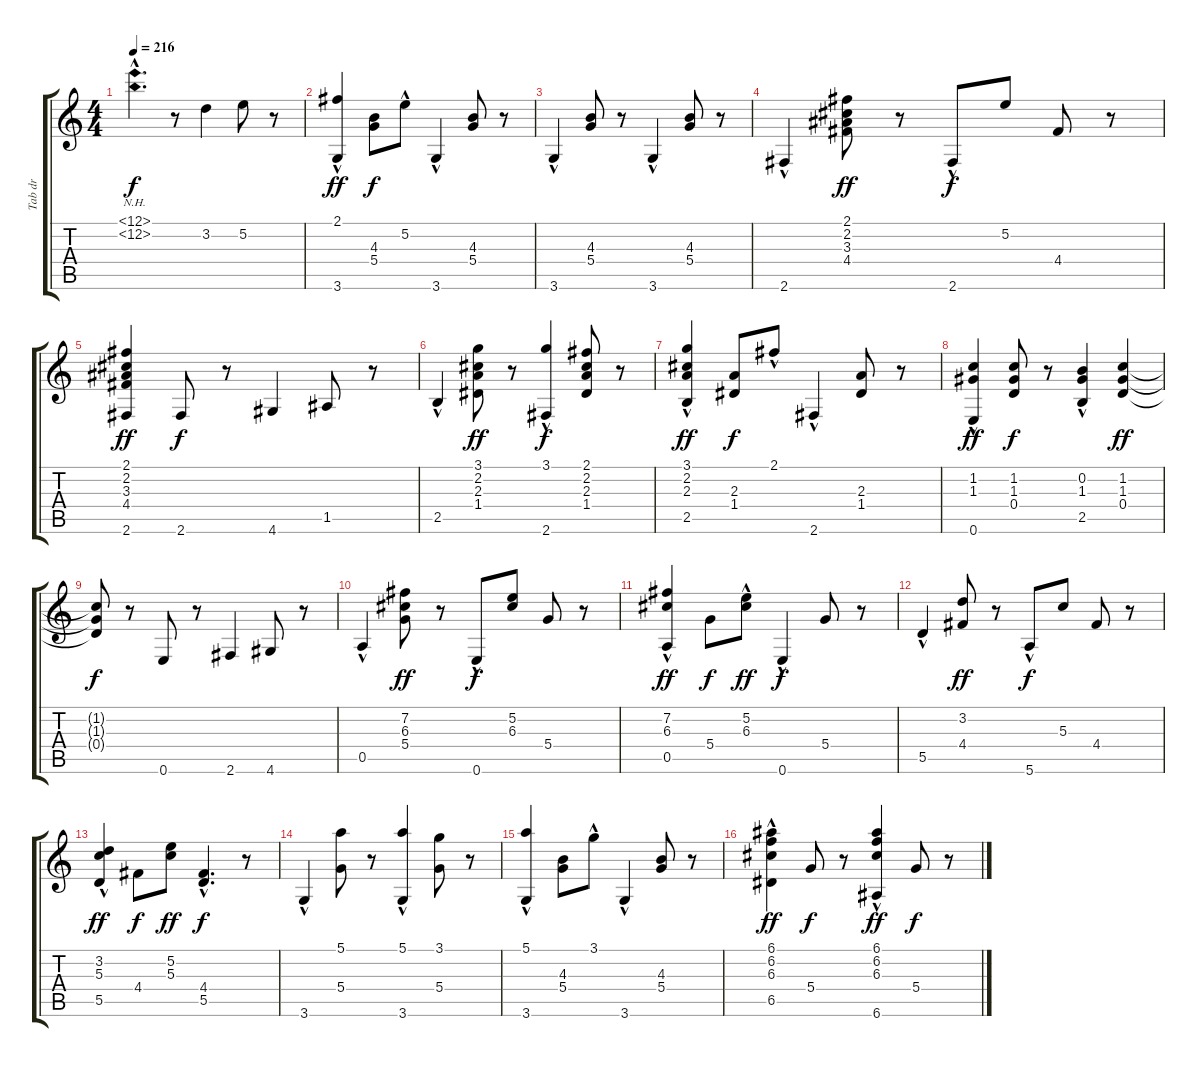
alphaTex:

\track ("Tab dr" "Tab dr") {instrument acousticguitarnylon}
\staff {score tabs}
\tuning (E4 B3 G3 D3 A2 E2) {hide}
\ts (4 4)
\tempo 216
\clef g2
\ks c
(12.1{nh hac} 12.2{nh hac}).4{d dy f} r.8 3.2.4 5.2.8 r.8 |
(2.1 3.6{hac}).4{dy ff} (4.3 5.4).8{dy f} 5.2{hac}.8 3.6{hac}.4 (4.3 5.4).8 r.8 |
3.6{hac}.4 (4.3 5.4).8 r.8 3.6{hac}.4 (4.3 5.4).8 r.8 |
2.6{hac}.4 (2.1 2.2 3.3 4.4).8{dy ff} r.8 2.6{hac}.8{dy f} 5.2.8 4.4.8 r.8 |
(2.1 2.2 3.3 4.4 2.6).4{dy ff} 2.6.8{dy f} r.8 4.6.4 1.5.8 r.8 |
2.5{hac}.4 (3.1 2.2 2.3 1.4).8{dy ff} r.8 (3.1 2.6{hac}).4{dy f} (2.1 2.2 2.3 1.4).8 r.8 |
(3.1 2.2 2.3 2.5{hac}).4{dy ff} (2.3 1.4).8{dy f} 2.1{hac}.8 2.6{hac}.4 (2.3 1.4).8 r.8 |
(1.2 1.3 0.6{hac}).4{dy ff} (1.2 1.3 0.4).8{dy f} r.8 (0.2 1.3 2.5{hac}).4 (1.2 1.3 0.4).4{dy ff} |
(1.2{t} 1.3{t} 0.4{t}).8{dy f} r.8 0.6.8 r.8 2.6.4 4.6.8 r.8 |
0.5{hac}.4 (7.2 6.3 5.4).8{dy ff} r.8 0.6{hac}.8{dy f} (5.2 6.3).8 5.4.8 r.8 |
(7.2{hac} 6.3{hac} 0.5{hac}).4{dy ff} 5.4.8{dy f} (5.2{hac} 6.3{hac}).8{dy ff} 0.6{hac}.4{dy f} 5.4.8 r.8 |
5.5{hac}.4 (3.2 4.4).8{dy ff} r.8 5.6{hac}.8{dy f} 5.3.8 4.4.8 r.8 |
(3.2 5.3 5.5{hac}).4{dy ff} 4.4.8{dy f} (5.2 5.3).8{dy ff} (4.4{hac} 5.5{hac}).4{d dy f} r.8 |
3.6{hac}.4 (5.1 5.4).8 r.8 (5.1 3.6{hac}).4 (3.1 5.4).8 r.8 |
(5.1 3.6{hac}).4 (4.3 5.4).8 3.1{hac}.8 3.6{hac}.4 (4.3 5.4).8 r.8 |
(6.1 6.2 6.3 6.5{hac}).4{dy ff} 5.4.8{dy f} r.8 (6.1 6.2 6.3 6.6{hac}).4{dy ff} 5.4.8{dy f} r.8
